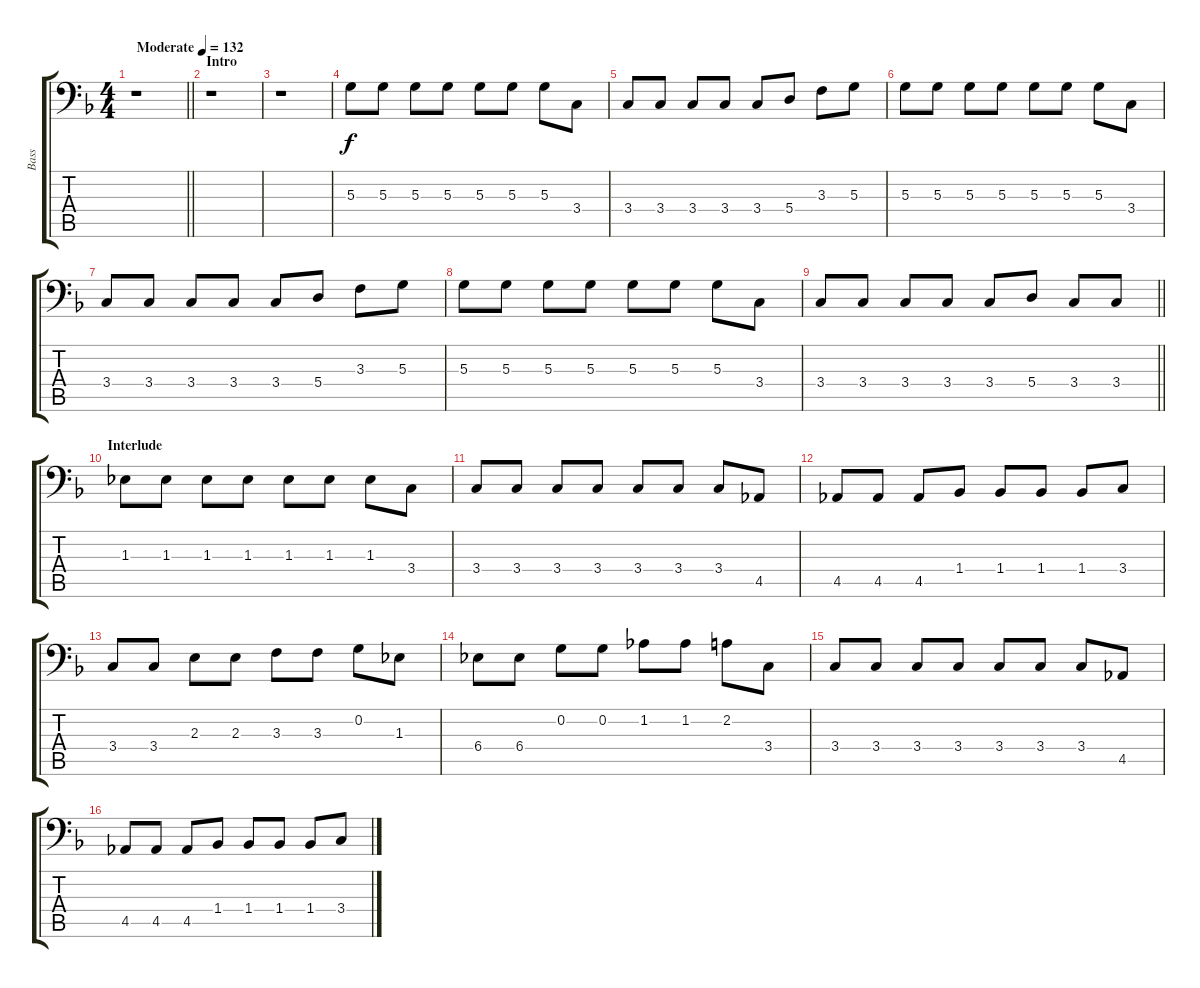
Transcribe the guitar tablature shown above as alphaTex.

\track ("Bass" "Bass") {instrument electricbassfinger}
\staff {score tabs}
\tuning (C3 G2 D2 A1 E1 B0) {hide}
\ts (4 4)
\tempo (132 "Moderate")
\clef f4
\barLineRight lightlight
\ks f
r.1{dy f instrument electricbassfinger} |
\section ("" "Intro")
r.1 |
r.1 |
5.3.8 5.3.8 5.3.8 5.3.8 5.3.8 5.3.8 5.3.8 3.4.8 |
3.4.8 3.4.8 3.4.8 3.4.8 3.4.8 5.4.8 3.3.8 5.3.8 |
5.3.8 5.3.8 5.3.8 5.3.8 5.3.8 5.3.8 5.3.8 3.4.8 |
3.4.8 3.4.8 3.4.8 3.4.8 3.4.8 5.4.8 3.3.8 5.3.8 |
5.3.8 5.3.8 5.3.8 5.3.8 5.3.8 5.3.8 5.3.8 3.4.8 |
\barLineRight lightlight
3.4.8 3.4.8 3.4.8 3.4.8 3.4.8 5.4.8 3.4.8 3.4.8 |
\section ("" "Interlude")
1.3.8 1.3.8 1.3.8 1.3.8 1.3.8 1.3.8 1.3.8 3.4.8 |
3.4.8 3.4.8 3.4.8 3.4.8 3.4.8 3.4.8 3.4.8 4.5.8 |
4.5.8 4.5.8 4.5.8 1.4.8 1.4.8 1.4.8 1.4.8 3.4.8 |
3.4.8 3.4.8 2.3.8 2.3.8 3.3.8 3.3.8 0.2.8 1.3.8 |
6.4.8 6.4.8 0.2.8 0.2.8 1.2.8 1.2.8 2.2.8 3.4.8 |
3.4.8 3.4.8 3.4.8 3.4.8 3.4.8 3.4.8 3.4.8 4.5.8 |
4.5.8 4.5.8 4.5.8 1.4.8 1.4.8 1.4.8 1.4.8 3.4.8
